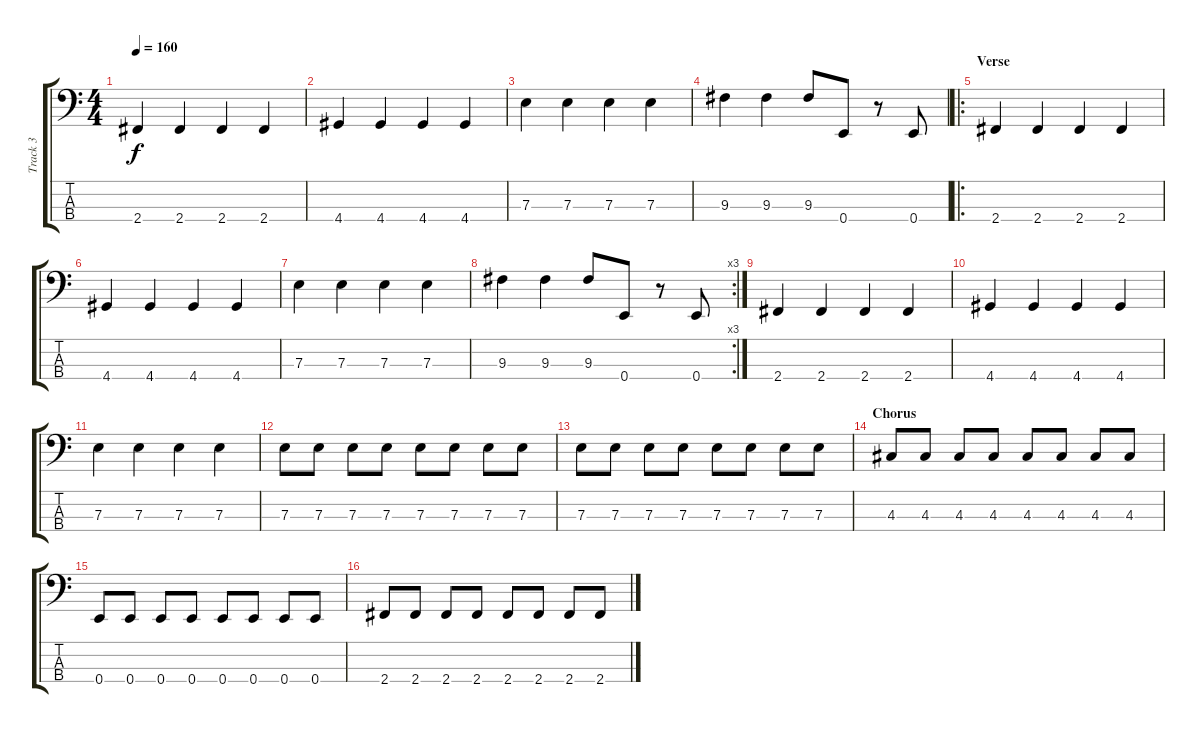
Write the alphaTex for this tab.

\track ("Track 3" "Track 3") {instrument electricbasspick}
\staff {score tabs}
\tuning (G2 D2 A1 E1) {hide}
\ts (4 4)
\tempo 160
\clef f4
\ks c
2.4.4{dy f} 2.4.4 2.4.4 2.4.4 |
4.4.4 4.4.4 4.4.4 4.4.4 |
7.3.4 7.3.4 7.3.4 7.3.4 |
9.3.4 9.3.4 9.3.8 0.4.8 r.8 0.4.8 |
\ro
\section ("" "Verse")
2.4.4 2.4.4 2.4.4 2.4.4 |
4.4.4 4.4.4 4.4.4 4.4.4 |
7.3.4 7.3.4 7.3.4 7.3.4 |
\rc 3
9.3.4 9.3.4 9.3.8 0.4.8 r.8 0.4.8 |
2.4.4 2.4.4 2.4.4 2.4.4 |
4.4.4 4.4.4 4.4.4 4.4.4 |
7.3.4 7.3.4 7.3.4 7.3.4 |
7.3.8 7.3.8 7.3.8 7.3.8 7.3.8 7.3.8 7.3.8 7.3.8 |
7.3.8 7.3.8 7.3.8 7.3.8 7.3.8 7.3.8 7.3.8 7.3.8 |
\section ("" "Chorus")
4.3.8 4.3.8 4.3.8 4.3.8 4.3.8 4.3.8 4.3.8 4.3.8 |
0.4.8 0.4.8 0.4.8 0.4.8 0.4.8 0.4.8 0.4.8 0.4.8 |
2.4.8 2.4.8 2.4.8 2.4.8 2.4.8 2.4.8 2.4.8 2.4.8
